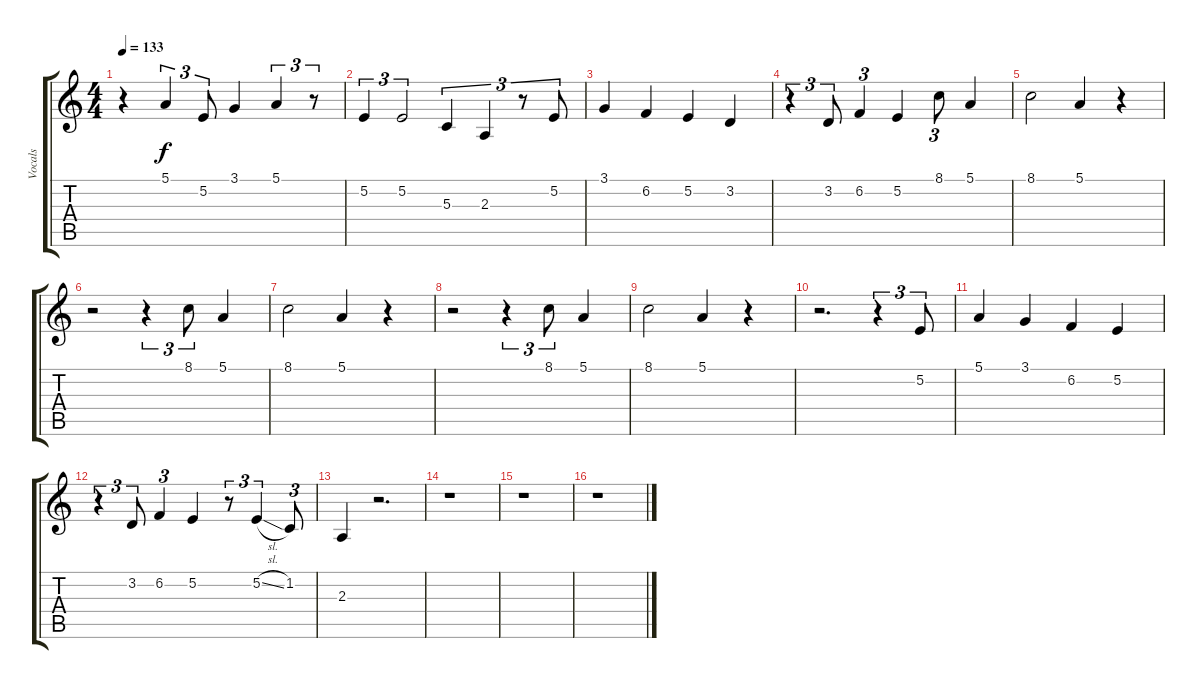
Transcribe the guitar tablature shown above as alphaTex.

\track ("Vocals" "Vocals") {instrument stringensemble1}
\staff {score tabs}
\tuning (E4 B3 G3 D3 A2 E2) {hide}
\ts (4 4)
\tempo 133
\clef g2
\ks c
r.4{dy f} 5.1.4{tu (3 2)} 5.2.8{tu (3 2)} 3.1.4 5.1.4{tu (3 2)} r.8{tu (3 2)} |
5.2.4{tu (3 2)} 5.2.2{tu (3 2)} 5.3.4{tu (3 2)} 2.3.4{tu (3 2)} r.8{tu (3 2)} 5.2.8{tu (3 2)} |
3.1.4 6.2.4 5.2.4 3.2.4 |
r.4{tu (3 2)} 3.2.8{tu (3 2)} 6.2.4{tu (3 2)} 5.2.4 8.1.8{tu (3 2)} 5.1.4 |
8.1.2 5.1.4 r.4 |
r.2 r.4{tu (3 2)} 8.1.8{tu (3 2)} 5.1.4 |
8.1.2 5.1.4 r.4 |
r.2 r.4{tu (3 2)} 8.1.8{tu (3 2)} 5.1.4 |
8.1.2 5.1.4 r.4 |
r.2{d} r.4{tu (3 2)} 5.2.8{tu (3 2)} |
5.1.4 3.1.4 6.2.4 5.2.4 |
r.4{tu (3 2)} 3.2.8{tu (3 2)} 6.2.4{tu (3 2)} 5.2.4 r.8{tu (3 2)} 5.2{sl}.4{tu (3 2)} 1.2.8{tu (3 2)} |
2.3.4 r.2{d} |
r.1 |
r.1 |
r.1
